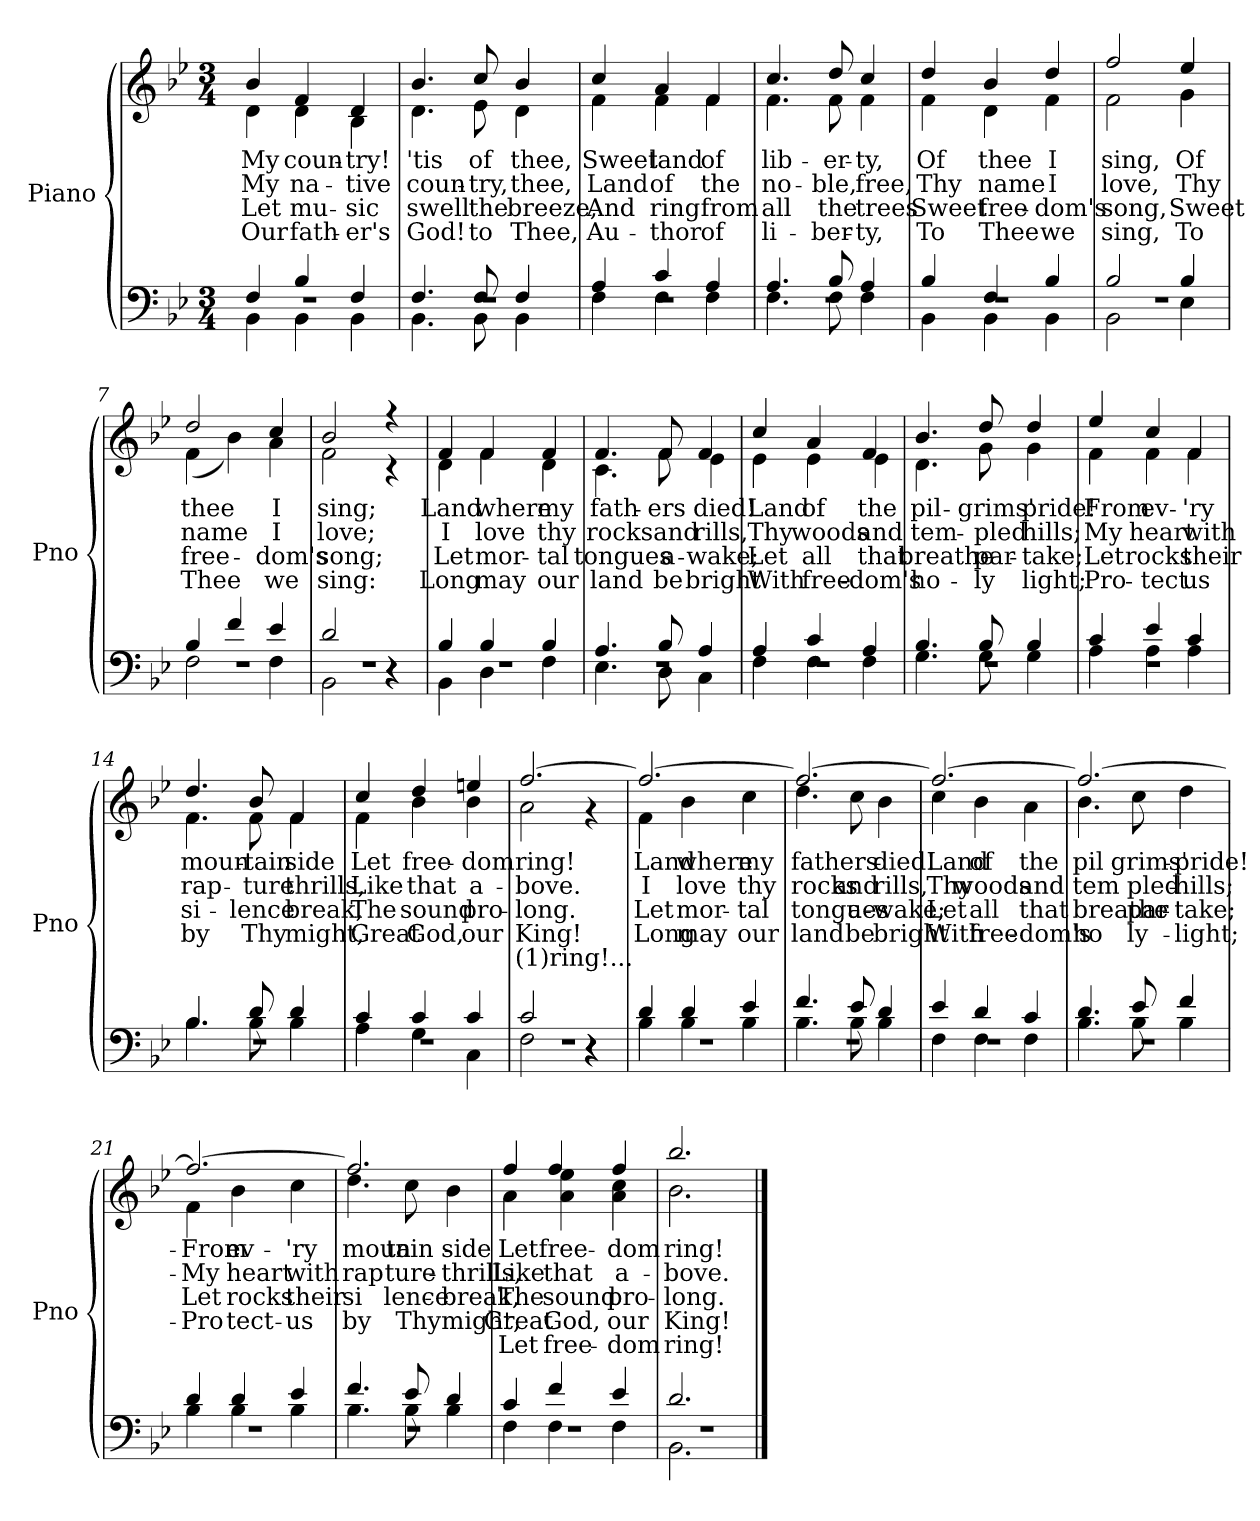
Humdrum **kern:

**kern	**kern	**text	**text	**text	**text	**text
*part1	*part1	*part1	*part1	*part1	*part1	*part1
*staff2	*staff1	*staff1	*staff1	*staff1	*staff1	*staff1
*I"Piano	*	*	*	*	*	*
*I'Pno	*	*	*	*	*	*
*clefF4	*clefG2	*	*	*	*	*
*k[b-e-]	*k[b-e-]	*	*	*	*	*
*B-:	*B-:	*	*	*	*	*
*M3/4	*M3/4	*	*	*	*	*
=1	=1	=1	=1	=1	=1	=1
.	8qb-/yy	1.	2.	3.	4.	.
*^	*^	*	*	*	*	*
*	*^	*	*	*	*	*	*	*
2.r	4F/	4BB-\	4b-/	4d\	My	My	Let	Our	.
.	4B-/	4BB-\	4f/	4d\	coun-	na-	mu-	fath-	.
.	4F/	4BB-\	4d/	4B-\	try!	tive	sic	er's	.
=2	=2	=2	=2	=2	=2	=2	=2	=2	=2
2.r	4.F/	4.BB-\	4.b-/	4.d\	'tis	coun-	swell	God!	.
.	8F/	8BB-\	8cc/	8e-\	of	try,	the	to	.
.	4F/	4BB-\	4b-/	4d\	thee,	thee,	breeze,	Thee,	.
=3	=3	=3	=3	=3	=3	=3	=3	=3	=3
2.r	4A/	4F\	4cc/	4f\	Sweet	Land	And	Au-	.
.	4c/	4F\	4a/	4f\	land	of	ring	thor	.
.	4A/	4F\	4f/	4f\	of	the	from	of	.
!!LO:LB:g=z	!!
=4	=4	=4	=4	=4	=4	=4	=4	=4	=4
2.r	4.A/	4.F\	4.cc/	4.f\	lib-	no-	all	li-	.
.	8B-/	8F\	8dd/	8f\	er-	ble,	the	ber-	.
.	4A/	4F\	4cc/	4f\	ty,	free,	trees	ty,	.
=5	=5	=5	=5	=5	=5	=5	=5	=5	=5
2.r	4B-/	4BB-\	4dd/	4f\	Of	Thy	Sweet	To	.
.	4F/	4BB-\	4b-/	4d\	thee	name	free-	Thee	.
.	4B-/	4BB-\	4dd/	4f\	I	I	dom's	we	.
=6	=6	=6	=6	=6	=6	=6	=6	=6	=6
2.r	2B-/	2BB-\	2ff/	2f\	sing,	love,	song,	sing,	.
.	4B-/	4E-\	4ee-/	4g\	Of	Thy	Sweet	To	.
!!LO:LB:g=z	!!
=7	=7	=7	=7	=7	=7	=7	=7	=7	=7
2.r	4B-/	2F\	2dd/	(4f\	thee	name	free-	Thee	.
.	4f/	.	.	4b-\)	.	.	.	.	.
.	4e-/	4F\	4cc/	4a\	I	I	dom's	we	.
=8	=8	=8	=8	=8	=8	=8	=8	=8	=8
2.r	2d/	2BB-\	2b-/	2f\	sing;	love;	song;	sing:	.
.	4r	4r	4r	4r	.	.	.	.	.
=9	=9	=9	=9	=9	=9	=9	=9	=9	=9
2.r	4B-/	4BB-\	4f/	4d\	Land	I	Let	Long	.
.	4B-/	4D\	4f/	4f\	where	love	mor-	may	.
.	4B-/	4F\	4f/	4d\	my	thy	tal	our	.
!!LO:PB:g=z	!!
=10	=10	=10	=10	=10	=10	=10	=10	=10	=10
2.r	4.A/	4.E-\	4.f/	4.c\	fath-	rocks	tongues	land	.
.	8B-/	8D\	8f/	8f\	ers	and	a-	be	.
.	4A/	4C\	4f/	4e-\	died!	rills,	wake;	bright	.
=11	=11	=11	=11	=11	=11	=11	=11	=11	=11
2.r	4A/	4F\	4cc/	4e-\	Land	Thy	Let	With	.
.	4c/	4F\	4a/	4e-\	of	woods	all	free-	.
.	4A/	4F\	4f/	4e-\	the	and	that	dom's	.
!!LO:LB:g=z	!!
=12	=12	=12	=12	=12	=12	=12	=12	=12	=12
2.r	4.B-/	4.G\	4.b-/	4.d\	pil-	tem-	breathe	ho-	.
.	8B-/	8G\	8dd/	8g\	grims'	pled	par-	ly	.
.	4B-/	4G\	4dd/	4g\	pride!	hills;	take;	light;	.
=13	=13	=13	=13	=13	=13	=13	=13	=13	=13
2.r	4c/	4A\	4ee-/	4f\	From	My	Let	Pro-	.
.	4e-/	4A\	4cc/	4f\	ev-	heart	rocks	tect	.
.	4c/	4A\	4f/	4f\	'ry	with	their	us	.
!!LO:LB:g=z	!!
=14	=14	=14	=14	=14	=14	=14	=14	=14	=14
2.r	4.B-/	4.B-\	4.dd/	4.f\	moun-	rap-	si-	by	.
.	8d/	8B-\	8b-/	8f\	tain	ture	lence	Thy	.
.	4d/	4B-\	4f/	4f\	side	thrills,	break,	might,	.
=15	=15	=15	=15	=15	=15	=15	=15	=15	=15
2.r	4c/	4A\	4cc/	4f\	Let	Like	The	Great	.
.	4c/	4G\	4dd/	4b-\	free-	that	sound	God,	.
.	4c/	4C\	4een/	4b-\	dom	a-	pro-	our	.
=16	=16	=16	=16	=16	=16	=16	=16	=16	=16
2.r	2c/	2F\	[2.ff/	2a\	ring!	bove.	long.	King!	(1)ring!...
.	4r	4r	.	4r	.	.	.	.	.
!!LO:PB:g=z	!!
=17	=17	=17	=17	=17	=17	=17	=17	=17	=17
2.r	4d/	4B-\	2.ff/_	4f\	Land	I	Let	Long	.
.	4d/	4B-\	.	4b-\	where	love	mor-	may	.
.	4e-/	4B-\	.	4cc\	my	thy	tal	our	.
=18	=18	=18	=18	=18	=18	=18	=18	=18	=18
2.r	4.f/	4.B-\	2.ff/_	4.dd\	fath-	rocks	tongues	land	.
.	8e-/	8B-\	.	8cc\	ers	and	a-	be	.
.	4d/	4B-\	.	4b-\	died!	rills,	wake;	bright	.
=19	=19	=19	=19	=19	=19	=19	=19	=19	=19
2.r	4e-/	4F\	2.ff/_	4cc\	Land	Thy	Let	With	.
.	4d/	4F\	.	4b-\	of	woods	all	free-	.
.	4c/	4F\	.	4a\	the	and	that	dom's	.
!!LO:LB:g=z	!!
=20	=20	=20	=20	=20	=20	=20	=20	=20	=20
2.r	4.d/	4.B-\	2.ff/_	4.b-\	pil-	tem-	breathe	ho-	.
.	8e-/	8B-\	.	8cc\	grims'	pled	par-	ly	.
.	4f/	4B-\	.	4dd\	pride!	hills;	take;	light;	.
=21	=21	=21	=21	=21	=21	=21	=21	=21	=21
2.r	4d/	4B-\	2.ff/_	4f\	From	My	Let	Pro-	.
.	4d/	4B-\	.	4b-\	ev-	heart	rocks	tect	.
.	4e-/	4B-\	.	4cc\	'ry	with	their	us	.
!!LO:LB:g=z	!!
=22	=22	=22	=22	=22	=22	=22	=22	=22	=22
2.r	4.f/	4.B-\	2.ff/]	4.dd\	moun-	rap-	si-	by	.
.	8e-/	8B-\	.	8cc\	tain	ture	lence	Thy	.
.	4d/	4B-\	.	4b-\	side	thrills,	break,	might,	.
=23	=23	=23	=23	=23	=23	=23	=23	=23	=23
2.r	4c/	4F\	4ff/	4a\	Let	Like	The	Great	Let
.	4f/	4F\	4ff/	4a\ 4ee-\	free-	that	sound	God,	free-
.	4e-/	4F\	4ff/	4a\ 4cc\	dom	a-	pro-	our	-dom
=24	=24	=24	=24	=24	=24	=24	=24	=24	=24
2.r	2.d/	2.BB-\	2.bb-/	2.b-\	ring!	bove.	long.	King!	ring!
*v	*v	*v	*	*	*	*	*	*	*
*	*v	*v	*	*	*	*	*
==	==	==	==	==	==	==
*-	*-	*-	*-	*-	*-	*-
